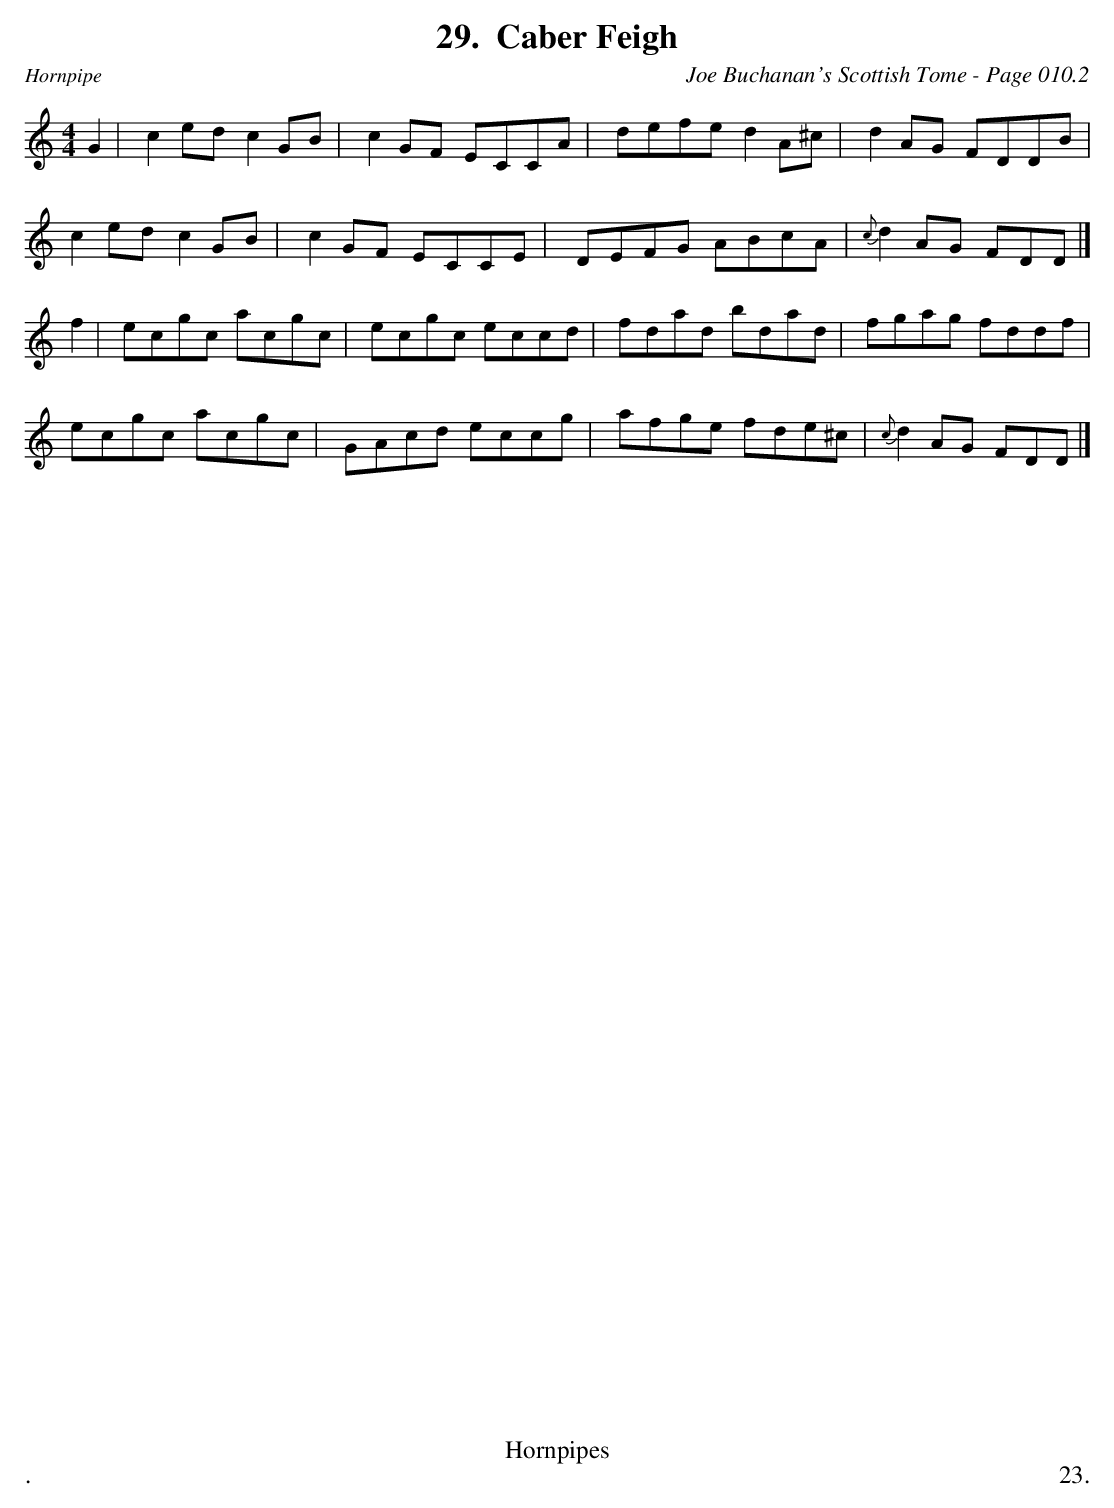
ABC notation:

X:1
T:Caber Feigh
C:Joe Buchanan's Scottish Tome - Page 010.2
L:1/8
M:4/4
K:C
G2|c2ed c2GB|c2GF ECCA|defe d2A^c|d2AG FDDB|
c2ed c2GB|c2GF ECCE|DEFG ABcA|{c}d2AG FDD|]
f2 | ecgc acgc|ecgc eccd|fdad bdad|fgag fddf|
ecgc acgc|GAcd eccg|afge fde^c|{c}d2AG FDD|]
